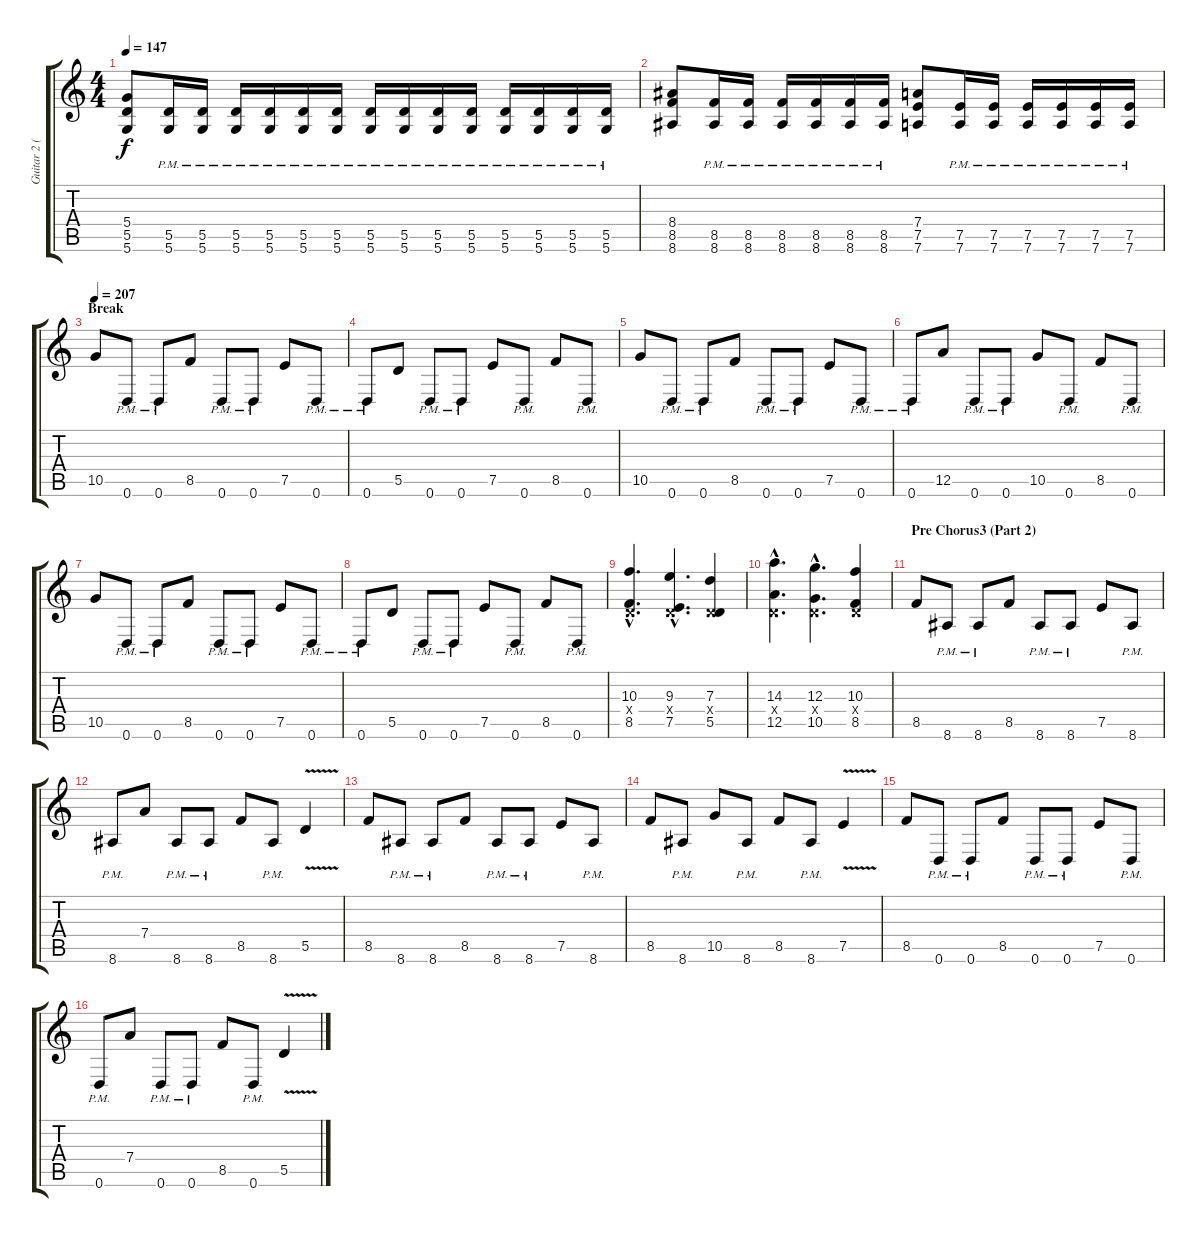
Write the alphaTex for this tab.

\track ("Guitar 2 (Corey)" "Guitar 2 (") {instrument distortionguitar}
\staff {score tabs}
\tuning (E4 B3 G3 D3 A2 D2) {hide}
\ts (4 4)
\tempo 147
\clef g2
\ks c
(5.4 5.5 5.6).8{dy f} (5.5{pm} 5.6{pm}).16 (5.5{pm} 5.6{pm}).16 (5.5{pm} 5.6{pm}).16 (5.5{pm} 5.6{pm}).16 (5.5{pm} 5.6{pm}).16 (5.5{pm} 5.6{pm}).16 (5.5{pm} 5.6{pm}).16 (5.5{pm} 5.6{pm}).16 (5.5{pm} 5.6{pm}).16 (5.5{pm} 5.6{pm}).16 (5.5{pm} 5.6{pm}).16 (5.5{pm} 5.6{pm}).16 (5.5{pm} 5.6{pm}).16 (5.5{pm} 5.6{pm}).16 |
(8.4 8.5 8.6).8 (8.5{pm} 8.6{pm}).16 (8.5{pm} 8.6{pm}).16 (8.5{pm} 8.6{pm}).16 (8.5{pm} 8.6{pm}).16 (8.5{pm} 8.6{pm}).16 (8.5{pm} 8.6{pm}).16 (7.4 7.5 7.6).8 (7.5{pm} 7.6{pm}).16 (7.5{pm} 7.6{pm}).16 (7.5{pm} 7.6{pm}).16 (7.5{pm} 7.6{pm}).16 (7.5{pm} 7.6{pm}).16 (7.5{pm} 7.6{pm}).16 |
\section ("" "Break")
\tempo 207
10.5.8{volume 16 balance 12} 0.6{pm}.8 0.6{pm}.8 8.5.8 0.6{pm}.8 0.6{pm}.8 7.5.8 0.6{pm}.8 |
0.6{pm}.8 5.5.8 0.6{pm}.8 0.6{pm}.8 7.5.8 0.6{pm}.8 8.5.8 0.6{pm}.8 |
10.5.8 0.6{pm}.8 0.6{pm}.8 8.5.8 0.6{pm}.8 0.6{pm}.8 7.5.8 0.6{pm}.8 |
0.6{pm}.8 12.5.8 0.6{pm}.8 0.6{pm}.8 10.5.8 0.6{pm}.8 8.5.8 0.6{pm}.8 |
10.5.8 0.6{pm}.8 0.6{pm}.8 8.5.8 0.6{pm}.8 0.6{pm}.8 7.5.8 0.6{pm}.8 |
0.6{pm}.8 5.5.8 0.6{pm}.8 0.6{pm}.8 7.5.8 0.6{pm}.8 8.5.8 0.6{pm}.8 |
(10.3{hac} 0.4{hac x} 8.5{hac}).4{d} (9.3{hac} 0.4{hac x} 7.5{hac}).4{d} (7.3 0.4{x} 5.5).4 |
(14.3{hac} 0.4{hac x} 12.5{hac}).4{d} (12.3{hac} 0.4{hac x} 10.5{hac}).4{d} (10.3 0.4{x} 8.5).4 |
\section ("" "Pre Chorus3 (Part 2)")
8.5.8 8.6{pm}.8 8.6{pm}.8 8.5.8 8.6{pm}.8 8.6{pm}.8 7.5.8 8.6{pm}.8 |
8.6{pm}.8 7.4.8 8.6{pm}.8 8.6{pm}.8 8.5.8 8.6{pm}.8 5.5{v}.4 |
8.5.8 8.6{pm}.8 8.6{pm}.8 8.5.8 8.6{pm}.8 8.6{pm}.8 7.5.8 8.6{pm}.8 |
8.5.8 8.6{pm}.8 10.5.8 8.6{pm}.8 8.5.8 8.6{pm}.8 7.5{v}.4 |
8.5.8 0.6{pm}.8 0.6{pm}.8 8.5.8 0.6{pm}.8 0.6{pm}.8 7.5.8 0.6{pm}.8 |
0.6{pm}.8 7.4.8 0.6{pm}.8 0.6{pm}.8 8.5.8 0.6{pm}.8 5.5{v}.4
